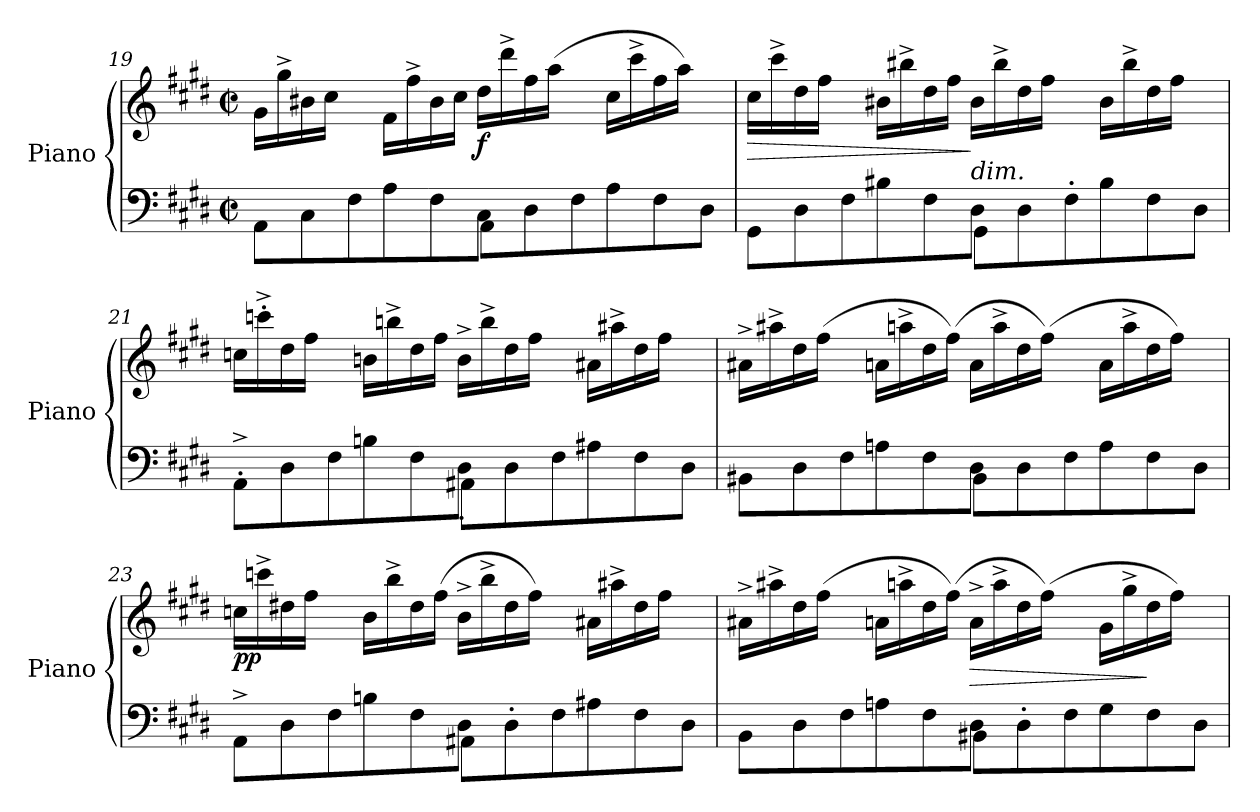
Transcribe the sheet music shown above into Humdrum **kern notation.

**kern	**kern	**dynam
*part1	*part1	*part1
*staff2	*staff1	*staff1/2
*I"Piano	*	*
*I'Piano	*	*
*clefF4	*clefG2	*
*k[f#c#g#d#]	*k[f#c#g#d#]	*
*M2/2	*M2/2	*
*met(c|)	*met(c|)	*
=19	=19	=19
*^	*^	*
*	*	*	*^	*
8AA\L	8ryy	16g#\LL	4.ryy	1ryy	.
.	.	16gg#^>\	.	.	.
*v	*v	*	*	*	*
8C#\	16b#X\	.	.	.
.	16cc#\JJ	.	.	.
8F#\	8ryy	.	.	.
8A\	1ryy	16f#\LL	.	.
.	.	16ff#^>\	.	.
8F#\	.	16b#\	.	.
.	.	16cc#\JJ	.	.
*^	*	*	*	*
!	!	!	!	!	!LO:DY:b
8C#\J	8AA\L	.	16dd#\LL	.	f
.	.	.	16ddd#^>\	.	.
2ryy	8D#\	.	16ff#\	.	.
.	.	.	(>16aa\JJ	.	.
.	8F#\	.	8ryy	.	.
.	8A\	.	4.ryy	16cc#\LL	.
.	.	.	.	16ccc#^>\	.
.	8F#\	.	.	16ff#\	.
.	.	.	.	16aa\JJ)	.
8ryy	8D#\J	.	.	8ryy	.
=20	=20	=20	=20	=20	=20
!	!	!	!	!	!LO:HP:b
8GG#\L	8ryy	16cc#\LL	4.ryy	1ryy	>
.	.	16ccc#^>\	.	.	.
*v	*v	*	*	*	*
8D#\	16dd#\	.	.	.
.	16ff#\JJ	.	.	.
8F#\	8ryy	.	.	.
8B#X\	1ryy	16b#X\LL	.	.
.	.	16bb#X^>\	.	.
8F#\	.	16dd#\	.	.
.	.	16ff#\JJ	.	.
*^	*	*	*	*
!	!	!	!LO:TX:b:i:t=dim.	!	!
8D#\J	8GG#\L	.	16b#\LL	.	]
.	.	.	16bb#^>\	.	.
2ryy	8D#\	.	16dd#\	.	.
.	.	.	16ff#\JJ	.	.
.	8F#'<\	.	8ryy	.	.
.	8B#\	.	4.ryy	16b#\LL	.
.	.	.	.	16bb#^>\	.
.	8F#\	.	.	16dd#\	.
.	.	.	.	16ff#\JJ	.
8ryy	8D#\J	.	.	8ryy	.
!!LO:LB:g=z	!!	!!
=21	=21	=21	=21	=21	=21
8AA^>'<\L	8ryy	16ccn\LL	4.ryy	1ryy	.
.	.	16cccn'>^>\	.	.	.
*v	*v	*	*	*	*
8D#\	16dd#\	.	.	.
.	16ff#\JJ	.	.	.
8F#\	8ryy	.	.	.
8Bn\	1ryy	16bn\LL	.	.
.	.	16bbn^>\	.	.
8F#\	.	16dd#\	.	.
.	.	16ff#\JJ	.	.
*^	*	*	*	*
8D#\J	8AA#X'<\L	.	16b^<\LL	.	.
.	.	.	16bb^>\	.	.
2ryy	8D#\	.	16dd#\	.	.
.	.	.	16ff#\JJ	.	.
.	8F#\	.	8ryy	.	.
.	8A#X\	.	4.ryy	16a#X\LL	.
.	.	.	.	16aa#X^>\	.
.	8F#\	.	.	16dd#\	.
.	.	.	.	16ff#\JJ	.
8ryy	8D#\J	.	.	8ryy	.
=22	=22	=22	=22	=22	=22
8BB#X\L	8ryy	16a#X^<\LL	4.ryy	1ryy	.
.	.	16aa#X^>\	.	.	.
*v	*v	*	*	*	*
8D#\	16dd#\	.	.	.
.	(>16ff#\JJ	.	.	.
8F#\	8ryy	.	.	.
8An\	1ryy	16an\LL	.	.
.	.	16aan^>\	.	.
8F#\	.	16dd#\	.	.
.	.	(>16ff#\JJ)	.	.
*^	*	*	*	*
8D#\J	8BB#\L	.	16a\LL	.	.
.	.	.	16aa^>\	.	.
2ryy	8D#\	.	16dd#\	.	.
.	.	.	(>16ff#\JJ)	.	.
.	8F#\	.	8ryy	.	.
.	8A\	.	4.ryy	16a\LL	.
.	.	.	.	16aa^>\	.
.	8F#\	.	.	16dd#\	.
.	.	.	.	16ff#\JJ)	.
8ryy	8D#\J	.	.	8ryy	.
=23	=23	=23	=23	=23	=23
!	!	!	!	!	!LO:DY:b
8AA^>\L	8ryy	16ccn\LL	4.ryy	1ryy	pp
.	.	16cccn^>\	.	.	.
*v	*v	*	*	*	*
8D#\	16dd#X\	.	.	.
.	16ff#\JJ	.	.	.
8F#\	8ryy	.	.	.
8Bn\	1ryy	16b\LL	.	.
.	.	16bb^>\	.	.
8F#\	.	16dd#\	.	.
.	.	(>16ff#\JJ	.	.
*^	*	*	*	*
8D#\J	8AA#X\L	.	16b^<\LL	.	.
.	.	.	16bb^>\	.	.
2ryy	8D#'<\	.	16dd#\	.	.
.	.	.	16ff#\JJ)	.	.
.	8F#\	.	8ryy	.	.
.	8A#X\	.	4.ryy	16a#X\LL	.
.	.	.	.	16aa#X^>\	.
.	8F#\	.	.	16dd#\	.
.	.	.	.	16ff#\JJ	.
8ryy	8D#\J	.	.	8ryy	.
=24	=24	=24	=24	=24	=24
8BB\L	8ryy	16a#X^<\LL	4.ryy	1ryy	.
.	.	16aa#X^>\	.	.	.
*v	*v	*	*	*	*
8D#\	16dd#\	.	.	.
.	(>16ff#\JJ	.	.	.
8F#\	8ryy	.	.	.
8An\	1ryy	16an\LL	.	.
.	.	16aan^>\	.	.
8F#\	.	16dd#\	.	.
.	.	(>16ff#\JJ)	.	.
*^	*	*	*	*
!	!	!	!	!	!LO:HP:b
8D#\J	8BB#X\L	.	16a^<\LL	.	>
.	.	.	16aa^>\	.	.
2ryy	8D#'<\	.	16dd#\	.	.
.	.	.	(>16ff#\JJ)	.	.
.	8F#\	.	8ryy	.	.
.	8G#\	.	4.ryy	16g#\LL	.
.	.	.	.	16gg#^>\	.
.	8F#\	.	.	16dd#\	]
.	.	.	.	16ff#\JJ)	.
8ryy	8D#\J	.	.	8ryy	.
*v	*v	*	*	*	*
*	*v	*v	*v	*
=	=	=
*-	*-	*-
